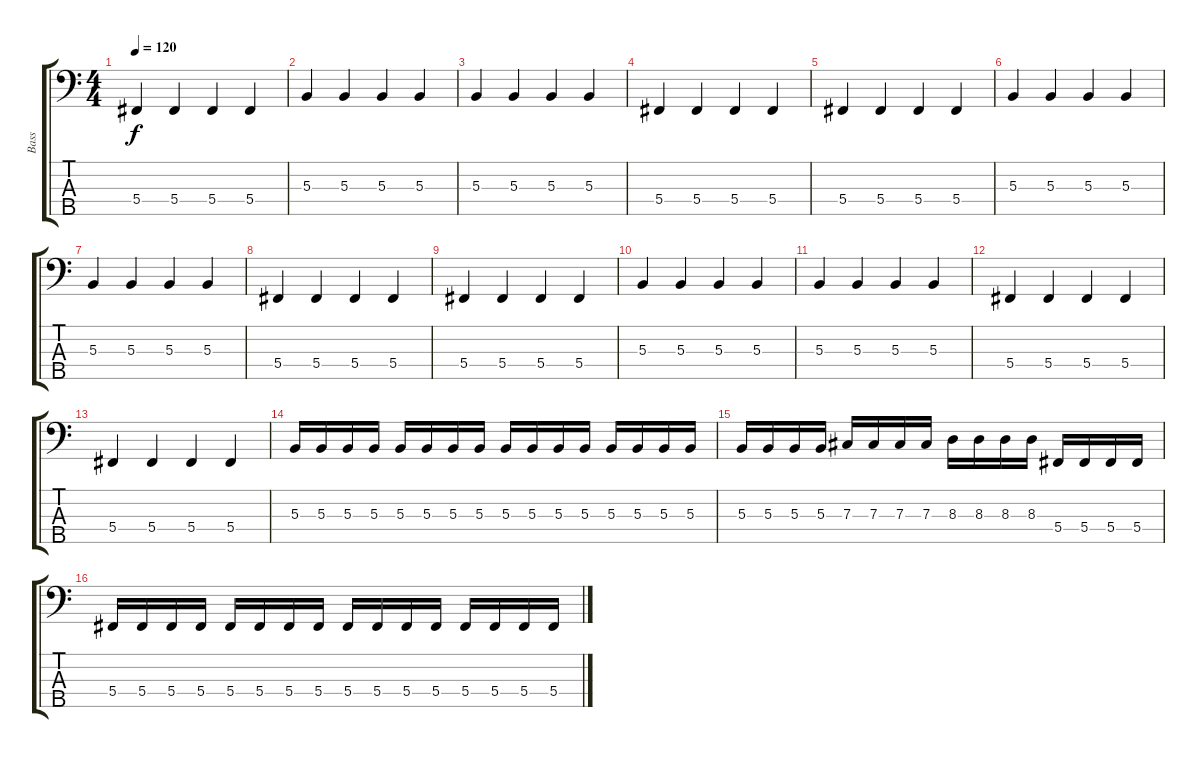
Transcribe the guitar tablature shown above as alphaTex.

\track ("Bass" "Bass") {instrument electricbasspick}
\staff {score tabs}
\tuning (E2 B1 Gb1 Db1 Ab0) {hide}
\ts (4 4)
\tempo 120
\clef f4
\ks c
5.4.4{dy f} 5.4.4 5.4.4 5.4.4 |
5.3.4 5.3.4 5.3.4 5.3.4 |
5.3.4 5.3.4 5.3.4 5.3.4 |
5.4.4 5.4.4 5.4.4 5.4.4 |
5.4.4 5.4.4 5.4.4 5.4.4 |
5.3.4 5.3.4 5.3.4 5.3.4 |
5.3.4 5.3.4 5.3.4 5.3.4 |
5.4.4 5.4.4 5.4.4 5.4.4 |
5.4.4 5.4.4 5.4.4 5.4.4 |
5.3.4 5.3.4 5.3.4 5.3.4 |
5.3.4 5.3.4 5.3.4 5.3.4 |
5.4.4 5.4.4 5.4.4 5.4.4 |
5.4.4 5.4.4 5.4.4 5.4.4 |
5.3.16 5.3.16 5.3.16 5.3.16 5.3.16 5.3.16 5.3.16 5.3.16 5.3.16 5.3.16 5.3.16 5.3.16 5.3.16 5.3.16 5.3.16 5.3.16 |
5.3.16 5.3.16 5.3.16 5.3.16 7.3.16 7.3.16 7.3.16 7.3.16 8.3.16 8.3.16 8.3.16 8.3.16 5.4.16 5.4.16 5.4.16 5.4.16 |
5.4.16 5.4.16 5.4.16 5.4.16 5.4.16 5.4.16 5.4.16 5.4.16 5.4.16 5.4.16 5.4.16 5.4.16 5.4.16 5.4.16 5.4.16 5.4.16
